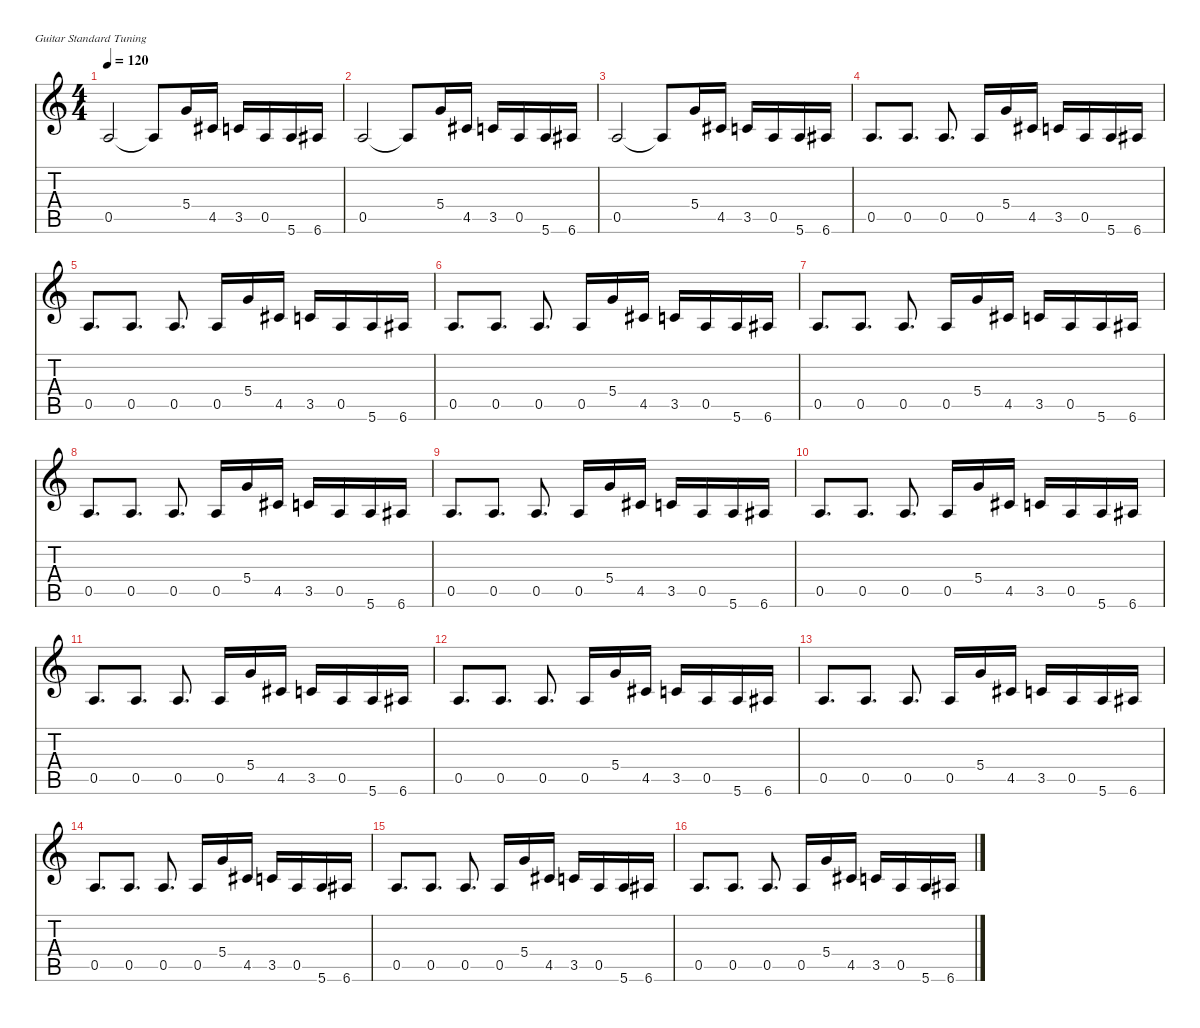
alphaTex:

\defaultSystemsLayout 4
\hideDynamics
\bracketExtendMode nobrackets
\singleTrackTrackNamePolicy hidden
\multiTrackTrackNamePolicy hidden
\firstSystemTrackNameMode fullname
\firstSystemTrackNameOrientation horizontal
\otherSystemsTrackNameOrientation horizontal
\track ("Mikael Akerfeldt - Electric Guitar 1" "dist.guit.") {instrument distortionguitar}
\staff {score tabs}
\tuning (E4 B3 G3 D3 A2 E2)
\ts (4 4)
\tempo 120
\clef g2
\ks c
0.5.2{dy f beam Up} 0.5{t}.8{beam Up} 5.4.16{beam Up} 4.5{acc #}.16{beam Up} 3.5.16{beam Up} 0.5.16{beam Up} 5.6.16{beam Up} 6.6{acc #}.16{beam Up} |
0.5.2{beam Up} 0.5{t}.8{beam Up} 5.4.16{beam Up} 4.5{acc #}.16{beam Up} 3.5.16{beam Up} 0.5.16{beam Up} 5.6.16{beam Up} 6.6{acc #}.16{beam Up} |
0.5.2{beam Up} 0.5{t}.8{beam Up} 5.4.16{beam Up} 4.5{acc #}.16{beam Up} 3.5.16{beam Up} 0.5.16{beam Up} 5.6.16{beam Up} 6.6{acc #}.16{beam Up} |
0.5.8{d beam Up} 0.5.8{d beam Up} 0.5.8{d beam Up} 0.5.16{beam Up} 5.4.16{beam Up} 4.5{acc #}.16{beam Up} 3.5.16{beam Up} 0.5.16{beam Up} 5.6.16{beam Up} 6.6{acc #}.16{beam Up} |
0.5.8{d beam Up} 0.5.8{d beam Up} 0.5.8{d beam Up} 0.5.16{beam Up} 5.4.16{beam Up} 4.5{acc #}.16{beam Up} 3.5.16{beam Up} 0.5.16{beam Up} 5.6.16{beam Up} 6.6{acc #}.16{beam Up} |
0.5.8{d beam Up} 0.5.8{d beam Up} 0.5.8{d beam Up} 0.5.16{beam Up} 5.4.16{beam Up} 4.5{acc #}.16{beam Up} 3.5.16{beam Up} 0.5.16{beam Up} 5.6.16{beam Up} 6.6{acc #}.16{beam Up} |
0.5.8{d beam Up} 0.5.8{d beam Up} 0.5.8{d beam Up} 0.5.16{beam Up} 5.4.16{beam Up} 4.5{acc #}.16{beam Up} 3.5.16{beam Up} 0.5.16{beam Up} 5.6.16{beam Up} 6.6{acc #}.16{beam Up} |
0.5.8{d beam Up} 0.5.8{d beam Up} 0.5.8{d beam Up} 0.5.16{beam Up} 5.4.16{beam Up} 4.5{acc #}.16{beam Up} 3.5.16{beam Up} 0.5.16{beam Up} 5.6.16{beam Up} 6.6{acc #}.16{beam Up} |
0.5.8{d beam Up} 0.5.8{d beam Up} 0.5.8{d beam Up} 0.5.16{beam Up} 5.4.16{beam Up} 4.5{acc #}.16{beam Up} 3.5.16{beam Up} 0.5.16{beam Up} 5.6.16{beam Up} 6.6{acc #}.16{beam Up} |
0.5.8{d beam Up} 0.5.8{d beam Up} 0.5.8{d beam Up} 0.5.16{beam Up} 5.4.16{beam Up} 4.5{acc #}.16{beam Up} 3.5.16{beam Up} 0.5.16{beam Up} 5.6.16{beam Up} 6.6{acc #}.16{beam Up} |
0.5.8{d beam Up} 0.5.8{d beam Up} 0.5.8{d beam Up} 0.5.16{beam Up} 5.4.16{beam Up} 4.5{acc #}.16{beam Up} 3.5.16{beam Up} 0.5.16{beam Up} 5.6.16{beam Up} 6.6{acc #}.16{beam Up} |
0.5.8{d beam Up} 0.5.8{d beam Up} 0.5.8{d beam Up} 0.5.16{beam Up} 5.4.16{beam Up} 4.5{acc #}.16{beam Up} 3.5.16{beam Up} 0.5.16{beam Up} 5.6.16{beam Up} 6.6{acc #}.16{beam Up} |
0.5.8{d beam Up} 0.5.8{d beam Up} 0.5.8{d beam Up} 0.5.16{beam Up} 5.4.16{beam Up} 4.5{acc #}.16{beam Up} 3.5.16{beam Up} 0.5.16{beam Up} 5.6.16{beam Up} 6.6{acc #}.16{beam Up} |
0.5.8{d beam Up} 0.5.8{d beam Up} 0.5.8{d beam Up} 0.5.16{beam Up} 5.4.16{beam Up} 4.5{acc #}.16{beam Up} 3.5.16{beam Up} 0.5.16{beam Up} 5.6.16{beam Up} 6.6{acc #}.16{beam Up} |
0.5.8{d beam Up} 0.5.8{d beam Up} 0.5.8{d beam Up} 0.5.16{beam Up} 5.4.16{beam Up} 4.5{acc #}.16{beam Up} 3.5.16{beam Up} 0.5.16{beam Up} 5.6.16{beam Up} 6.6{acc #}.16{beam Up} |
0.5.8{d beam Up} 0.5.8{d beam Up} 0.5.8{d beam Up} 0.5.16{beam Up} 5.4.16{beam Up} 4.5{acc #}.16{beam Up} 3.5.16{beam Up} 0.5.16{beam Up} 5.6.16{beam Up} 6.6{acc #}.16{beam Up}
